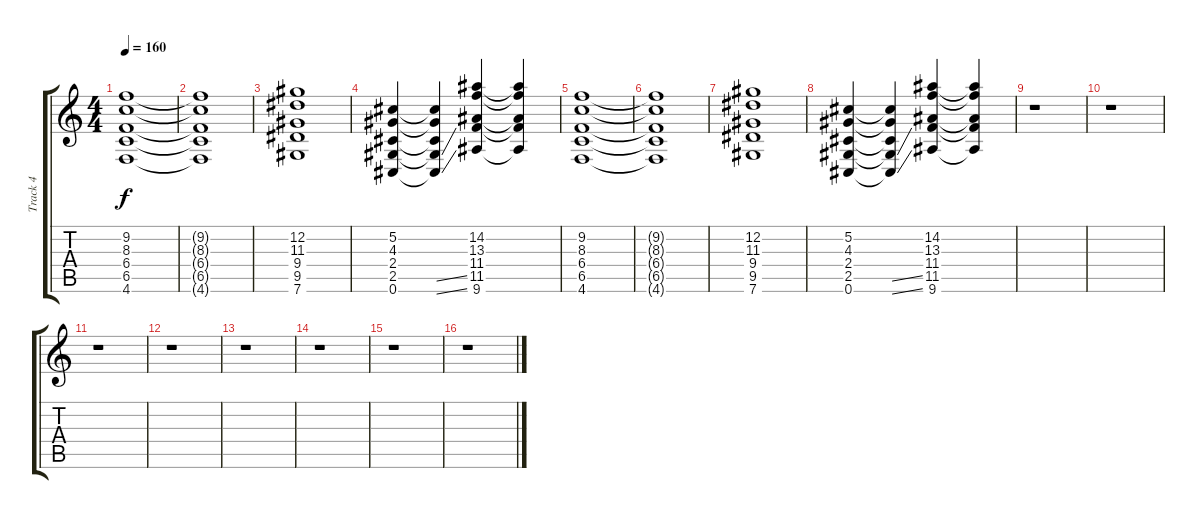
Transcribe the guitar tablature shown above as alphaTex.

\track ("Track 4" "Track 4") {instrument distortionguitar}
\staff {score tabs}
\tuning (Db4 Ab3 E3 B2 Gb2 Db2) {hide}
\ts (4 4)
\tempo 160
\clef g2
\ks c
(9.2 8.3 6.4 6.5 4.6).1{dy f} |
(9.2{t} 8.3{t} 6.4{t} 6.5{t} 4.6{t}).1 |
(12.2 11.3 9.4 9.5 7.6).1 |
(5.2 4.3 2.4 2.5 0.6).4 (5.2{t} 4.3{t} 2.4{t} 2.5{ss t} 0.6{ss t}).4 (14.2 13.3 11.4 11.5 9.6).4 (14.2{t} 13.3{t} 11.4{t} 11.5{t} 9.6{t}).4 |
(9.2 8.3 6.4 6.5 4.6).1 |
(9.2{t} 8.3{t} 6.4{t} 6.5{t} 4.6{t}).1 |
(12.2 11.3 9.4 9.5 7.6).1 |
(5.2 4.3 2.4 2.5 0.6).4 (5.2{t} 4.3{t} 2.4{t} 2.5{ss t} 0.6{ss t}).4 (14.2 13.3 11.4 11.5 9.6).4 (14.2{t} 13.3{t} 11.4{t} 11.5{t} 9.6{t}).4 |
r.1 |
r.1 |
r.1 |
r.1 |
r.1 |
r.1 |
r.1 |
r.1
